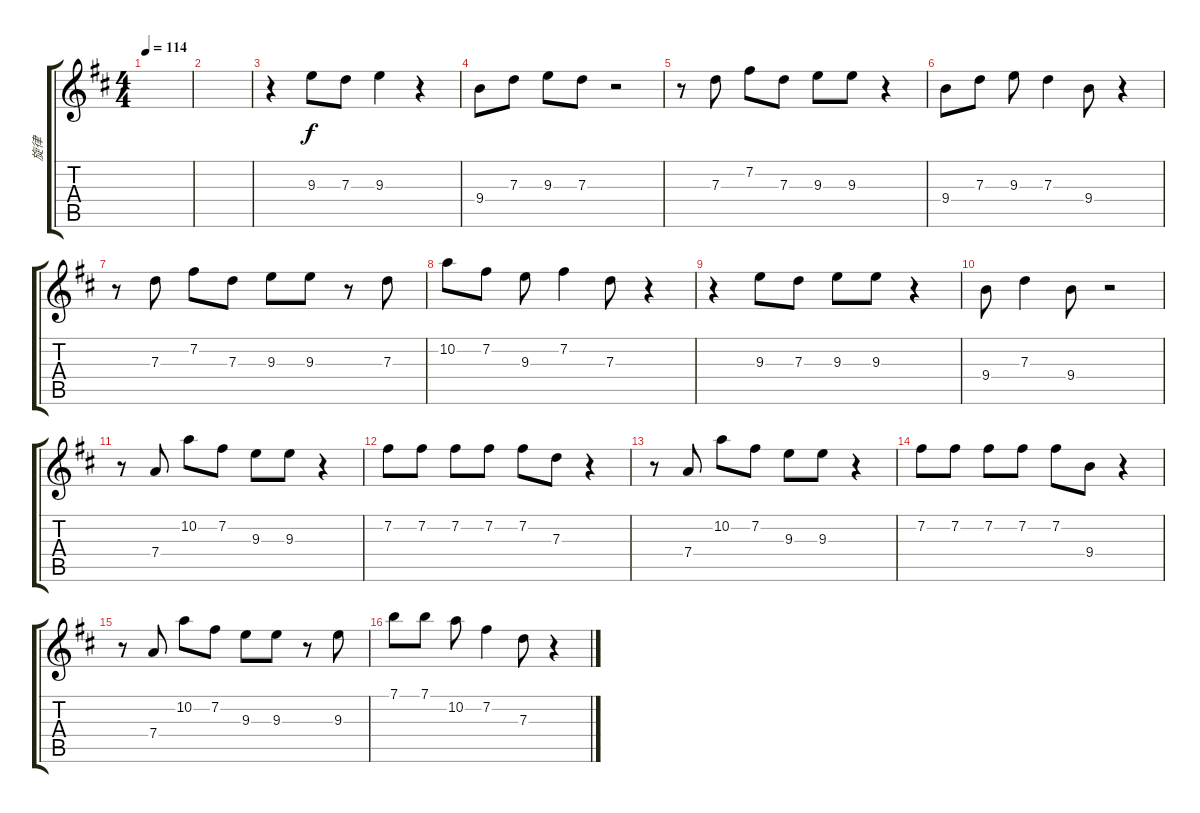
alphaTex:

\track ("旋律" "旋律") {instrument acousticguitarnylon}
\staff {score tabs}
\tuning (E4 B3 G3 D3 A2 E2) {hide}
\ts (4 4)
\tempo 114
\clef g2
\ks d
|
|
r.4 9.3.8 7.3.8 9.3.4 r.4 |
9.4.8 7.3.8 9.3.8 7.3.8 r.2 |
r.8 7.3.8 7.2.8 7.3.8 9.3.8 9.3.8 r.4 |
9.4.8 7.3.8 9.3.8 7.3.4 9.4.8 r.4 |
r.8 7.3.8 7.2.8 7.3.8 9.3.8 9.3.8 r.8 7.3.8 |
10.2.8 7.2.8 9.3.8 7.2.4 7.3.8 r.4 |
r.4 9.3.8 7.3.8 9.3.8 9.3.8 r.4 |
9.4.8 7.3.4 9.4.8 r.2 |
r.8 7.4.8 10.2.8 7.2.8 9.3.8 9.3.8 r.4 |
7.2.8 7.2.8 7.2.8 7.2.8 7.2.8 7.3.8 r.4 |
r.8 7.4.8 10.2.8 7.2.8 9.3.8 9.3.8 r.4 |
7.2.8 7.2.8 7.2.8 7.2.8 7.2.8 9.4.8 r.4 |
r.8 7.4.8 10.2.8 7.2.8 9.3.8 9.3.8 r.8 9.3.8 |
7.1.8 7.1.8 10.2.8 7.2.4 7.3.8 r.4
